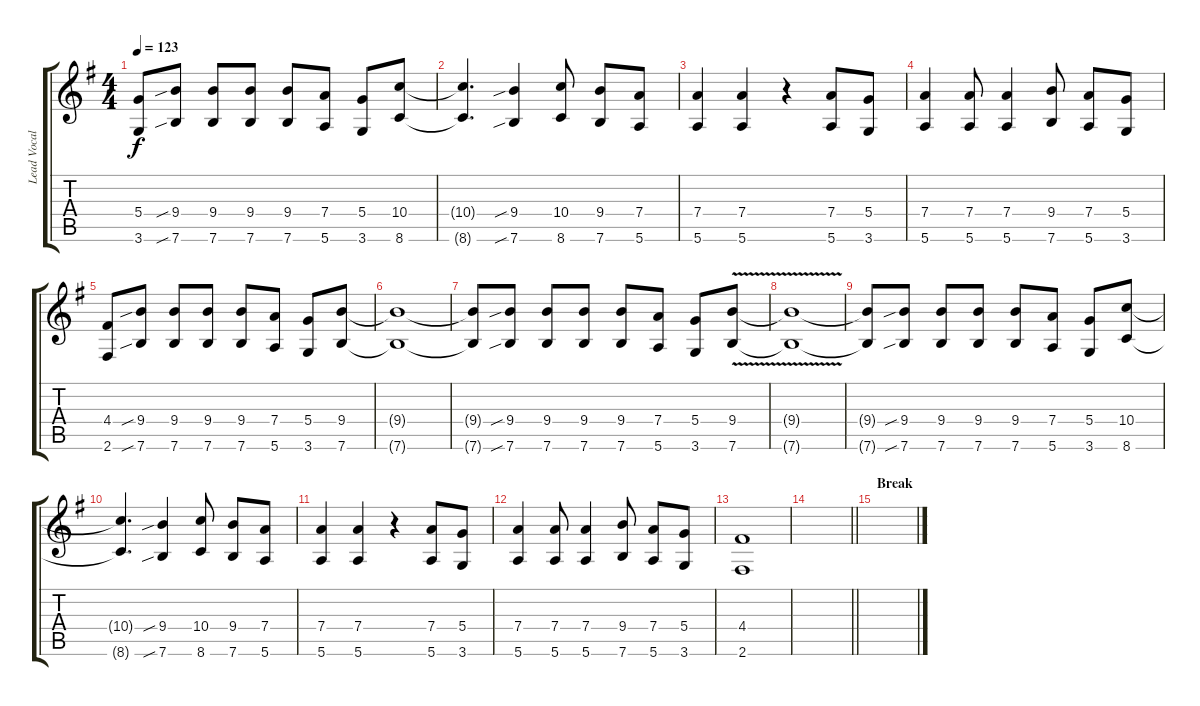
\track ("Lead Vocals" "Lead Vocal") {instrument overdrivenguitar}
\staff {score tabs}
\tuning (E4 B3 G3 D3 A2 E2) {hide}
\ts (4 4)
\tempo 123
\clef g2
\ks g
(5.4{t} 3.6{t}).8{dy f} (9.4{sib} 7.6{sib}).8 (9.4 7.6).8 (9.4 7.6).8 (9.4 7.6).8 (7.4 5.6).8 (5.4 3.6).8 (10.4 8.6).8 |
(10.4{t} 8.6{t}).4{d} (9.4{sib} 7.6{sib}).4 (10.4 8.6).8 (9.4 7.6).8 (7.4 5.6).8 |
(7.4 5.6).4 (7.4 5.6).4 r.4 (7.4 5.6).8 (5.4 3.6).8 |
(7.4 5.6).4 (7.4 5.6).8 (7.4 5.6).4 (9.4 7.6).8 (7.4 5.6).8 (5.4 3.6).8 |
(4.4 2.6).8 (9.4{sib} 7.6{sib}).8 (9.4 7.6).8 (9.4 7.6).8 (9.4 7.6).8 (7.4 5.6).8 (5.4 3.6).8 (9.4 7.6).8 |
(9.4{t} 7.6{t}).1 |
(9.4{t} 7.6{t}).8 (9.4{sib} 7.6{sib}).8 (9.4 7.6).8 (9.4 7.6).8 (9.4 7.6).8 (7.4 5.6).8 (5.4 3.6).8 (9.4{v} 7.6{v}).8 |
(9.4{t} 7.6{t}).1 |
(9.4{t} 7.6{t}).8 (9.4{sib} 7.6{sib}).8 (9.4 7.6).8 (9.4 7.6).8 (9.4 7.6).8 (7.4 5.6).8 (5.4 3.6).8 (10.4 8.6).8 |
(10.4{t} 8.6{t}).4{d} (9.4{sib} 7.6{sib}).4 (10.4 8.6).8 (9.4 7.6).8 (7.4 5.6).8 |
(7.4 5.6).4 (7.4 5.6).4 r.4 (7.4 5.6).8 (5.4 3.6).8 |
(7.4 5.6).4 (7.4 5.6).8 (7.4 5.6).4 (9.4 7.6).8 (7.4 5.6).8 (5.4 3.6).8 |
(4.4 2.6).1 |
\barLineRight lightlight
|
\section ("" "Break")
